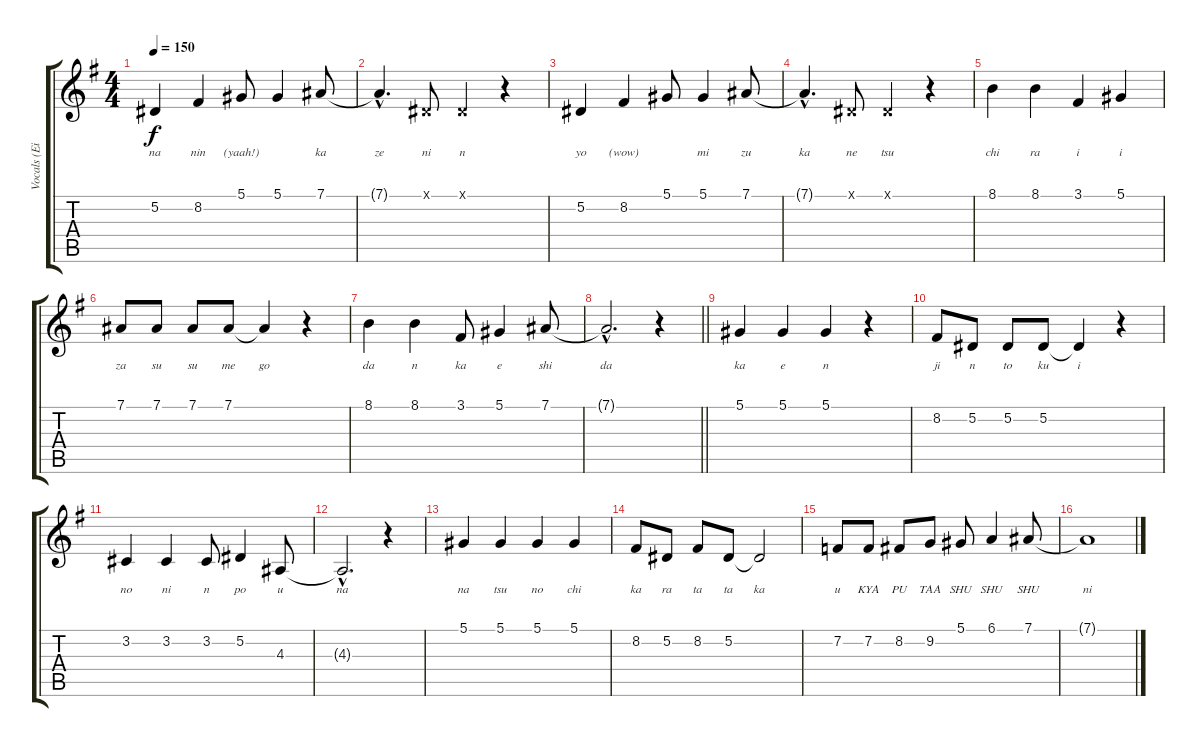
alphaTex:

\track ("Vocals (Eizo)" "Vocals (Ei") {instrument flute}
\staff {score tabs}
\tuning (Eb4 Bb3 Gb3 Db3 Ab2 Eb2) {hide}
\ts (4 4)
\tempo 150
\clef g2
\ks g
5.2.4{lyrics (0 "na") lyrics (1 "") lyrics (2 "") lyrics (3 "") lyrics (4 "") dy f} 8.2.4{lyrics (0 "nin") lyrics (1 "") lyrics (2 "") lyrics (3 "") lyrics (4 "")} 5.1.8{lyrics (0 "(yaah!)") lyrics (1 "") lyrics (2 "") lyrics (3 "") lyrics (4 "")} 5.1.4{lyrics (0 "") lyrics (1 "") lyrics (2 "") lyrics (3 "") lyrics (4 "")} 7.1.8{lyrics (0 "ka") lyrics (1 "") lyrics (2 "") lyrics (3 "") lyrics (4 "")} |
7.1{hac t}.4{d lyrics (0 "ze") lyrics (1 "") lyrics (2 "") lyrics (3 "") lyrics (4 "")} 0.1{x}.8{lyrics (0 "ni") lyrics (1 "") lyrics (2 "") lyrics (3 "") lyrics (4 "")} 0.1{x}.4{lyrics (0 "n") lyrics (1 "") lyrics (2 "") lyrics (3 "") lyrics (4 "")} r.4 |
5.2.4{lyrics (0 "yo") lyrics (1 "") lyrics (2 "") lyrics (3 "") lyrics (4 "")} 8.2.4{lyrics (0 "(wow)") lyrics (1 "") lyrics (2 "") lyrics (3 "") lyrics (4 "")} 5.1.8{lyrics (0 "") lyrics (1 "") lyrics (2 "") lyrics (3 "") lyrics (4 "")} 5.1.4{lyrics (0 "mi") lyrics (1 "") lyrics (2 "") lyrics (3 "") lyrics (4 "")} 7.1.8{lyrics (0 "zu") lyrics (1 "") lyrics (2 "") lyrics (3 "") lyrics (4 "")} |
7.1{hac t}.4{d lyrics (0 "ka") lyrics (1 "") lyrics (2 "") lyrics (3 "") lyrics (4 "")} 0.1{x}.8{lyrics (0 "ne") lyrics (1 "") lyrics (2 "") lyrics (3 "") lyrics (4 "")} 0.1{x}.4{lyrics (0 "tsu") lyrics (1 "") lyrics (2 "") lyrics (3 "") lyrics (4 "")} r.4 |
8.1.4{lyrics (0 "chi") lyrics (1 "") lyrics (2 "") lyrics (3 "") lyrics (4 "")} 8.1.4{lyrics (0 "ra") lyrics (1 "") lyrics (2 "") lyrics (3 "") lyrics (4 "")} 3.1.4{lyrics (0 "i") lyrics (1 "") lyrics (2 "") lyrics (3 "") lyrics (4 "")} 5.1.4{lyrics (0 "i") lyrics (1 "") lyrics (2 "") lyrics (3 "") lyrics (4 "")} |
7.1.8{lyrics (0 "za") lyrics (1 "") lyrics (2 "") lyrics (3 "") lyrics (4 "")} 7.1.8{lyrics (0 "su") lyrics (1 "") lyrics (2 "") lyrics (3 "") lyrics (4 "")} 7.1.8{lyrics (0 "su") lyrics (1 "") lyrics (2 "") lyrics (3 "") lyrics (4 "")} 7.1.8{lyrics (0 "me") lyrics (1 "") lyrics (2 "") lyrics (3 "") lyrics (4 "")} 7.1{t}.4{lyrics (0 "go") lyrics (1 "") lyrics (2 "") lyrics (3 "") lyrics (4 "")} r.4 |
8.1.4{lyrics (0 "da") lyrics (1 "") lyrics (2 "") lyrics (3 "") lyrics (4 "")} 8.1.4{lyrics (0 "n") lyrics (1 "") lyrics (2 "") lyrics (3 "") lyrics (4 "")} 3.1.8{lyrics (0 "ka") lyrics (1 "") lyrics (2 "") lyrics (3 "") lyrics (4 "")} 5.1.4{lyrics (0 "e") lyrics (1 "") lyrics (2 "") lyrics (3 "") lyrics (4 "")} 7.1.8{lyrics (0 "shi") lyrics (1 "") lyrics (2 "") lyrics (3 "") lyrics (4 "")} |
\barLineRight lightlight
7.1{hac t}.2{d lyrics (0 "da") lyrics (1 "") lyrics (2 "") lyrics (3 "") lyrics (4 "")} r.4 |
5.1.4{lyrics (0 "ka") lyrics (1 "") lyrics (2 "") lyrics (3 "") lyrics (4 "")} 5.1.4{lyrics (0 "e") lyrics (1 "") lyrics (2 "") lyrics (3 "") lyrics (4 "")} 5.1.4{lyrics (0 "n") lyrics (1 "") lyrics (2 "") lyrics (3 "") lyrics (4 "")} r.4 |
8.2.8{lyrics (0 "ji") lyrics (1 "") lyrics (2 "") lyrics (3 "") lyrics (4 "")} 5.2.8{lyrics (0 "n") lyrics (1 "") lyrics (2 "") lyrics (3 "") lyrics (4 "")} 5.2.8{lyrics (0 "to") lyrics (1 "") lyrics (2 "") lyrics (3 "") lyrics (4 "")} 5.2.8{lyrics (0 "ku") lyrics (1 "") lyrics (2 "") lyrics (3 "") lyrics (4 "")} 5.2{t}.4{lyrics (0 "i") lyrics (1 "") lyrics (2 "") lyrics (3 "") lyrics (4 "")} r.4 |
3.2.4{lyrics (0 "no") lyrics (1 "") lyrics (2 "") lyrics (3 "") lyrics (4 "")} 3.2.4{lyrics (0 "ni") lyrics (1 "") lyrics (2 "") lyrics (3 "") lyrics (4 "")} 3.2.8{lyrics (0 "n") lyrics (1 "") lyrics (2 "") lyrics (3 "") lyrics (4 "")} 5.2.4{lyrics (0 "po") lyrics (1 "") lyrics (2 "") lyrics (3 "") lyrics (4 "")} 4.3.8{lyrics (0 "u") lyrics (1 "") lyrics (2 "") lyrics (3 "") lyrics (4 "")} |
4.3{hac t}.2{d lyrics (0 "na") lyrics (1 "") lyrics (2 "") lyrics (3 "") lyrics (4 "")} r.4 |
5.1.4{lyrics (0 "na") lyrics (1 "") lyrics (2 "") lyrics (3 "") lyrics (4 "")} 5.1.4{lyrics (0 "tsu") lyrics (1 "") lyrics (2 "") lyrics (3 "") lyrics (4 "")} 5.1.4{lyrics (0 "no") lyrics (1 "") lyrics (2 "") lyrics (3 "") lyrics (4 "")} 5.1.4{lyrics (0 "chi") lyrics (1 "") lyrics (2 "") lyrics (3 "") lyrics (4 "")} |
8.2.8{lyrics (0 "ka") lyrics (1 "") lyrics (2 "") lyrics (3 "") lyrics (4 "")} 5.2.8{lyrics (0 "ra") lyrics (1 "") lyrics (2 "") lyrics (3 "") lyrics (4 "")} 8.2.8{lyrics (0 "ta") lyrics (1 "") lyrics (2 "") lyrics (3 "") lyrics (4 "")} 5.2.8{lyrics (0 "ta") lyrics (1 "") lyrics (2 "") lyrics (3 "") lyrics (4 "")} 5.2{t}.2{lyrics (0 "ka") lyrics (1 "") lyrics (2 "") lyrics (3 "") lyrics (4 "")} |
7.2.8{lyrics (0 "u") lyrics (1 "") lyrics (2 "") lyrics (3 "") lyrics (4 "")} 7.2.8{lyrics (0 "KYA") lyrics (1 "") lyrics (2 "") lyrics (3 "") lyrics (4 "")} 8.2.8{lyrics (0 "PU") lyrics (1 "") lyrics (2 "") lyrics (3 "") lyrics (4 "")} 9.2.8{lyrics (0 "TAA") lyrics (1 "") lyrics (2 "") lyrics (3 "") lyrics (4 "")} 5.1.8{lyrics (0 "SHU") lyrics (1 "") lyrics (2 "") lyrics (3 "") lyrics (4 "")} 6.1.4{lyrics (0 "SHU") lyrics (1 "") lyrics (2 "") lyrics (3 "") lyrics (4 "")} 7.1.8{lyrics (0 "SHU") lyrics (1 "") lyrics (2 "") lyrics (3 "") lyrics (4 "")} |
7.1{t}.1{lyrics (0 "ni") lyrics (1 "") lyrics (2 "") lyrics (3 "") lyrics (4 "")}
